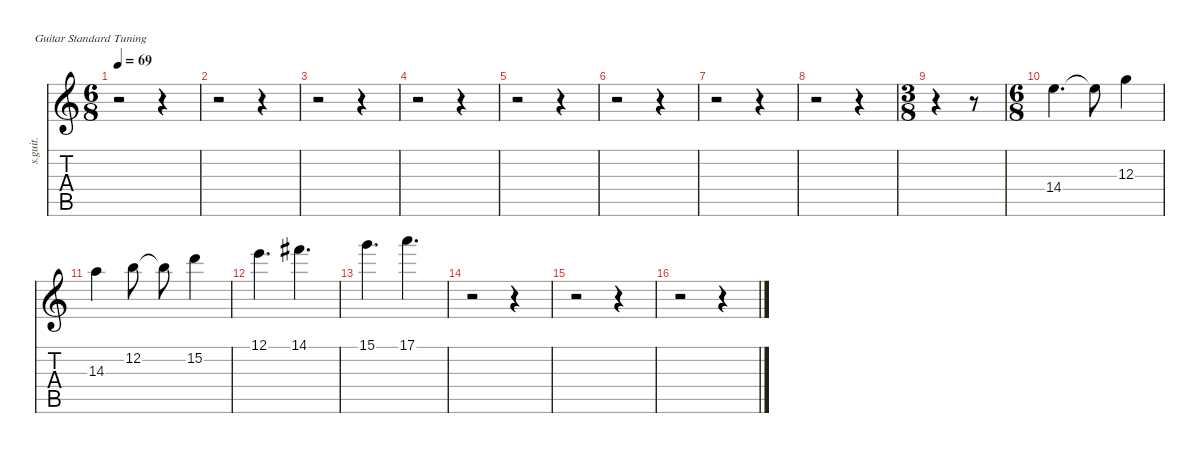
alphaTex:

\defaultSystemsLayout 4
\hideDynamics
\bracketExtendMode nobrackets
\track ("Guitar iV (clean)" "s.guit.") {instrument acousticguitarsteel}
\staff {score tabs}
\tuning (E4 B3 G3 D3 A2 E2)
\ts (6 8)
\tempo 69
\clef g2
\ks c
r.2{dy f} r.4 |
r.2 r.4 |
r.2 r.4 |
r.2 r.4 |
r.2 r.4 |
r.2 r.4 |
r.2 r.4 |
r.2 r.4 |
\ts (3 8)
r.4 r.8 |
\ts (6 8)
14.4.4{d} 14.4{t}.8 12.3.4 |
14.3.4 12.2.8 12.2{t}.8 15.2.4 |
12.1.4{d} 14.1{acc #}.4{d} |
15.1.4{d} 17.1.4{d} |
r.2 r.4 |
r.2 r.4 |
r.2 r.4
